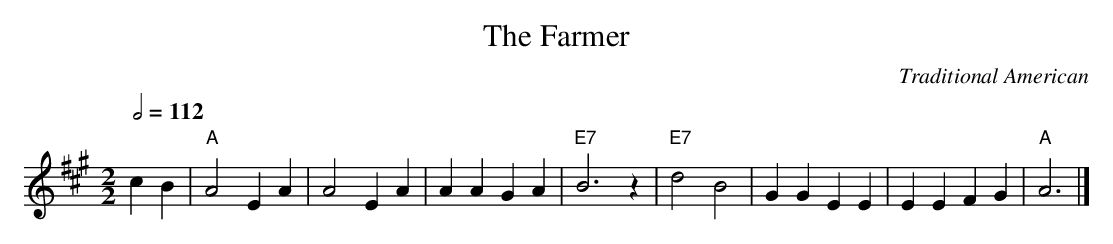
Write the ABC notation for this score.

X:1
T:The Farmer
C:Traditional American
Q:1/2=112
M:2/2
L:1/4
K:A
cB | "A"A2 EA | A2 EA | AA GA | "E7"B3z | "E7"d2 B2 | GG EE | EE FG | "A"A3 |]
